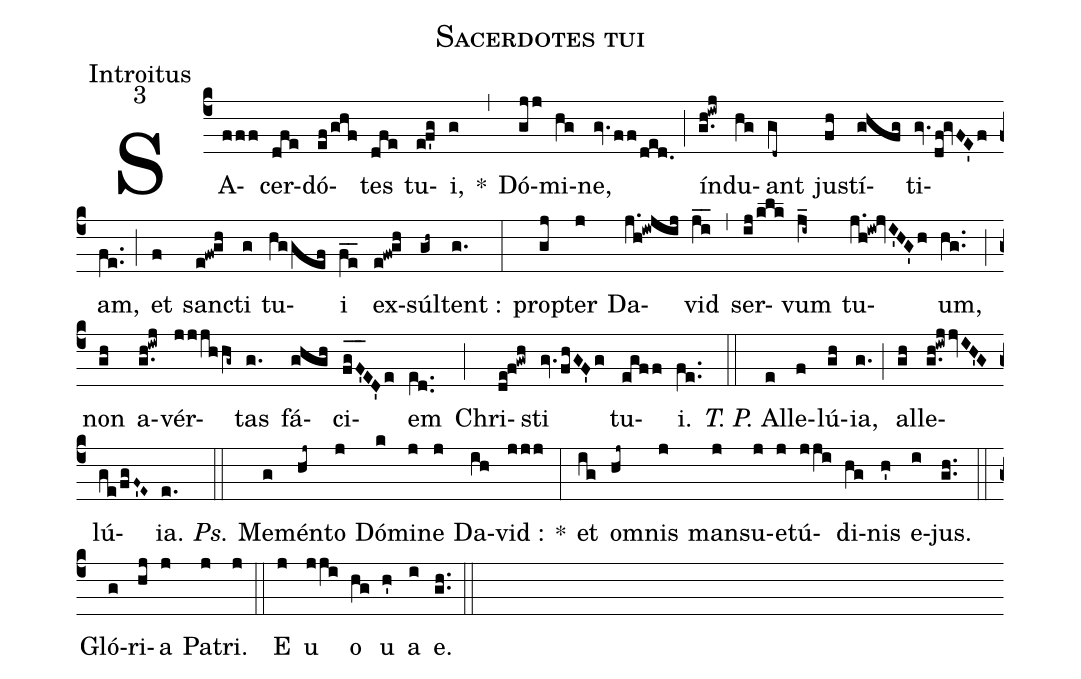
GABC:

name:Sacerdotes tui;
office-part:Introitus;
mode:3;
%%
(c4) SA(fff)cer(dfe)dó(ef/ghf)tes(dfe) tu(ef'g)i,(g) *(,) Dó(gjj)mi(hg)ne,(gv.ff/ded.) (;) ín(g.h!iwj)du(hg)ant(gd~) ju(fh)stí(ghfg)ti(gv.df!gvFE'f)am,(fe..) (;) et(f) san(e!fw!gh)cti(g) tu(hggef)i(fe__) ex(e!fw!gh)súl(gh~)tent :(g.) (:) pro(gj)pter(j) Da(j.h!iwjij)vid(ji__) (,) ser(ij/klk)vum(j_i~) tu(j.h!iw!jvI'HG'h)um,(hg..) (;) non(gh) a(g.h!iwj)vér(jjjhhg~)tas(g.) fá(ghgh)ci(fg_[oh:h]F'_[oh:h]ED'e)em(e[ll:1]d..) (;) Chri(de!f!gwh)sti(gv.fhGF'g) tu(egff)i.(fe..) (::) <i>T. P.</i> Al(e)le(f)lú(gh){ia},(g.) (;) al(gh)le(g.h!iwjjvIH'G)lú(ge/fgF~'E~){ia}.(e.) (::) <i>Ps.</i> Me(g)mén(hj~)to(j) Dó(k)mi(j)ne(j) Da(ih)vid :(jjj) *(:) et(ig) o(hj~)mnis(j) man(j)su(j)e(j)tú(jji)di(hg)nis(h') e(i)jus.(gh..) (::) Gló(g)ri(hj)a(j) Pa(j)tri.(j) (::) <eu>E(j) u(jji) o(hg) u(h') a(i) e.</eu>(gh..) (::)
